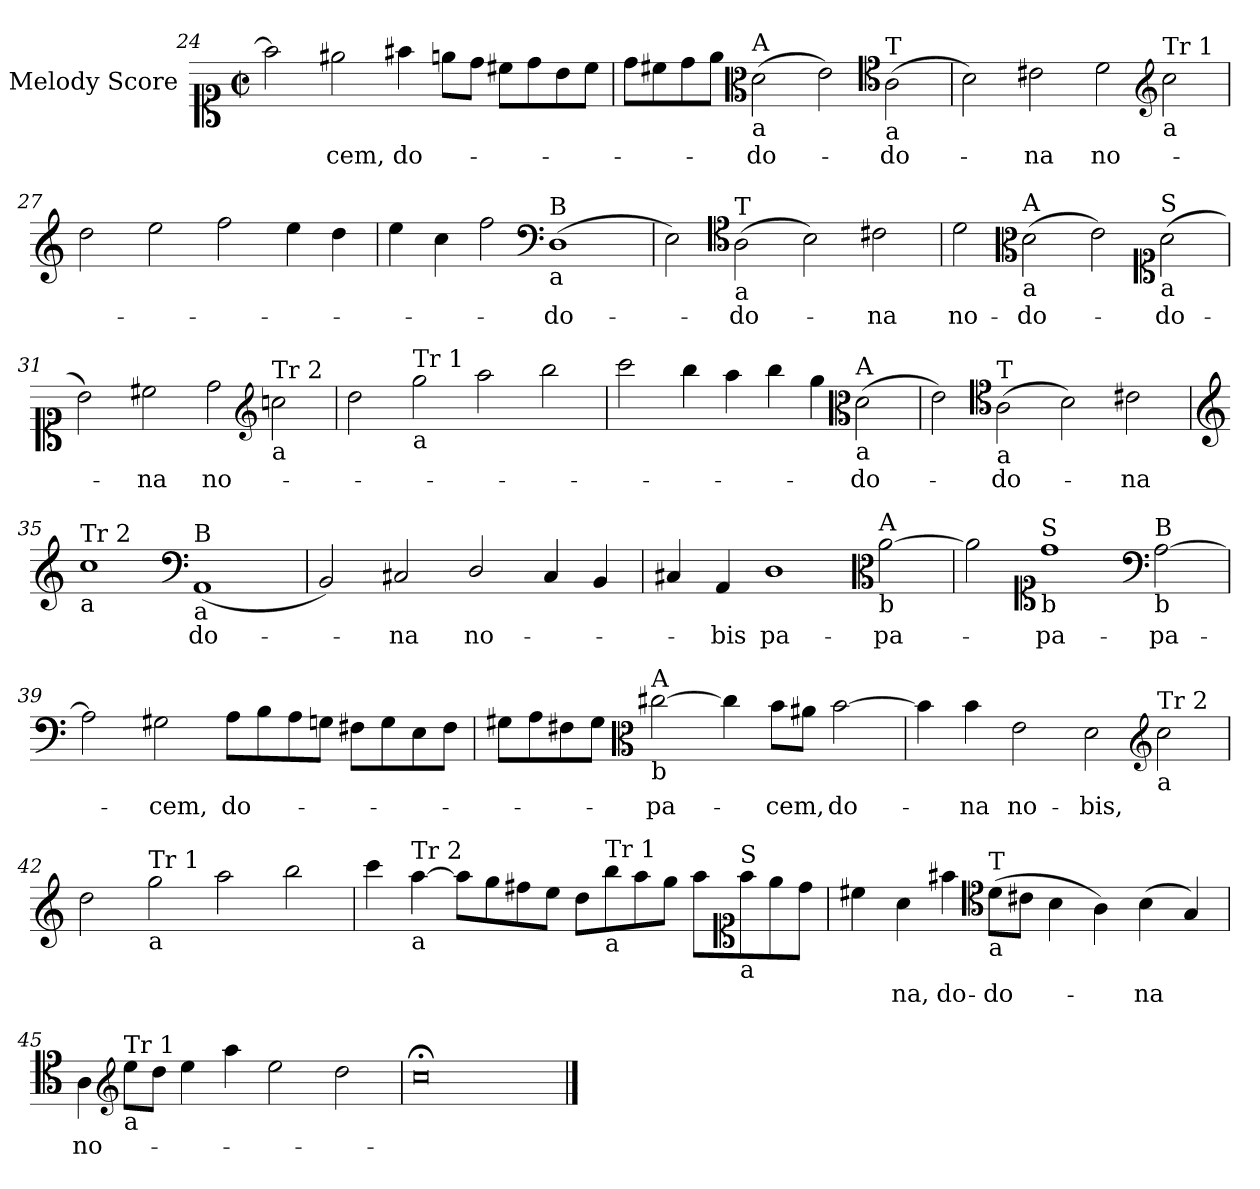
**kern	**text
*part1	*part1
*staff1	*staff1
*I"Melody Score	*
*clefC1	*
*k[]	*
*M4/2	*
*met(c|)	*
=24	=24
2ff#\]	.
!	!LO:LY:b
2ee#X\	-cem,
!	!LO:LY:b
4ff#\	do-
8een\L	.
8dd\J	.
8cc#\L	.
8dd\	.
8b\	.
8cc#\J	.
=25	=25
8dd\L	.
8cc#\	.
8dd\	.
8ee\J	.
*clefC3	*
!LO:TX:a:t=A	!
!LO:TX:b:t=a	!
!	!LO:LY:b
(2d\	do-
2e\)	.
*clefC4	*
!LO:TX:a:t=T	!
!LO:TX:b:t=a	!
!	!LO:LY:b
(2A\	do-
=26	=26
2B\)	.
!	!LO:LY:b
2c#\	-na
!	!LO:LY:b
2d\	no-
*clefG2	*
!LO:TX:a:t=Tr 1	!
!LO:TX:b:t=a	!
2cc\	.
=27	=27
2dd\	.
2ee\	.
2ff\	.
4ee\	.
4dd\	.
=28	=28
4ee\	.
4cc\	.
2ff	.
*clefF4	*
!LO:TX:a:t=B	!
!LO:TX:b:t=a	!
!	!LO:LY:b
(1D	do-
=29	=29
2E\)	.
*clefC4	*
!LO:TX:a:t=T	!
!LO:TX:b:t=a	!
!	!LO:LY:b
(2A\	do-
2B\)	.
!	!LO:LY:b
2c#\	-na
=30	=30
!	!LO:LY:b
2d\	no-
*clefC3	*
!LO:TX:a:t=A	!
!LO:TX:b:t=a	!
!	!LO:LY:b
(2d\	do-
2e\)	.
*clefC1	*
!LO:TX:a:t=S	!
!LO:TX:b:t=a	!
!	!LO:LY:b
(2a\	do-
=31	=31
2b\)	.
!	!LO:LY:b
2cc#\	-na
!	!LO:LY:b
2dd\	no-
*clefG2	*
!LO:TX:a:t=Tr 2	!
!LO:TX:b:t=a	!
2cc\	.
=32	=32
2dd\	.
!LO:TX:a:t=Tr 1	!
!LO:TX:b:t=a	!
2gg\	.
2aa\	.
2bb\	.
=33	=33
2ccc\	.
4bb\	.
4aa\	.
4bb\	.
4gg\	.
*clefC3	*
!LO:TX:a:t=A	!
!LO:TX:b:t=a	!
!	!LO:LY:b
(2d\	do-
=34	=34
2e\)	.
*clefC4	*
!LO:TX:a:t=T	!
!LO:TX:b:t=a	!
!	!LO:LY:b
(2A\	do-
2B\)	.
!	!LO:LY:b
2c#\	-na
=35	=35
*clefG2	*
!LO:TX:a:t=Tr 2	!
!LO:TX:b:t=a	!
1cc	.
*clefF4	*
!LO:TX:a:t=B	!
!LO:TX:b:t=a	!
!	!LO:LY:b
(1AA	do-
=36	=36
2BB/)	.
!	!LO:LY:b
2C#/	-na
!	!LO:LY:b
2D/	no-
4C#/	.
4BB/	.
=37	=37
4C#/	.
!	!LO:LY:b
4AA/	-bis
!	!LO:LY:b
1D	pa-
*clefC3	*
!LO:TX:a:t=A	!
!LO:TX:b:t=b	!
!	!LO:LY:b
[2a\	pa-
=38	=38
2a\]	.
*clefC1	*
!LO:TX:a:t=S	!
!LO:TX:b:t=b	!
!	!LO:LY:b
1dd	pa-
*clefF4	*
!LO:TX:a:t=B	!
!LO:TX:b:t=b	!
!	!LO:LY:b
[2A\	pa-
=39	=39
2A\]	.
!	!LO:LY:b
2G#X\	-cem,
!	!LO:LY:b
8A\L	do-
8B\	.
8A\	.
8Gn\J	.
8F#\L	.
8G\	.
8E\	.
8F#\J	.
=40	=40
8G#X\L	.
8A\	.
8F#\	.
8G#\J	.
*clefC3	*
!LO:TX:a:t=A	!
!LO:TX:b:t=b	!
!	!LO:LY:b
[2cc#\	pa-
4cc#\]	.
!	!LO:LY:b
8b\L	cem,
8a#X\J	.
!	!LO:LY:b
[2b\	do-
=41	=41
4b\]	.
!	!LO:LY:b
4b\	-na
!	!LO:LY:b
2e\	no-
!	!LO:LY:b
2d\	-bis,
*clefG2	*
!LO:TX:a:t=Tr 2	!
!LO:TX:b:t=a	!
2cc\	.
=42	=42
2dd\	.
!LO:TX:a:t=Tr 1	!
!LO:TX:b:t=a	!
2gg\	.
2aa\	.
2bb\	.
=43	=43
4ccc	.
!LO:TX:a:t=Tr 2	!
!LO:TX:b:t=a	!
[4aa\	.
8aa\L]	.
8gg\	.
8ff#X\	.
8ee\J	.
8dd\L	.
!LO:TX:a:t=Tr 1	!
!LO:TX:b:t=a	!
8bb\	.
8aa\	.
8gg\J	.
8aa\L	.
*clefC1	*
!LO:TX:a:t=S	!
!LO:TX:b:t=a	!
8ff#\	.
8ee\	.
8dd\J	.
=44	=44
4cc#\	.
!	!LO:LY:b
4a\	-na,
!	!LO:LY:b
4ff#	do-
*clefC4	*
!LO:TX:a:t=T	!
!LO:TX:b:t=a	!
!	!LO:LY:b
(8d\L	do-
8c#\J	.
4B\	.
4A\)	.
!	!LO:LY:b
(4B\	-na
4G/)	.
=45	=45
!	!LO:LY:b
4A\	no-
*clefG2	*
!LO:TX:a:t=Tr 1	!
!LO:TX:b:t=a	!
8ee\L	.
8dd\J	.
4ee\	.
4aa\	.
2ee\	.
2dd\	.
=46	=46
0cc;<	.
==	==
*-	*-
